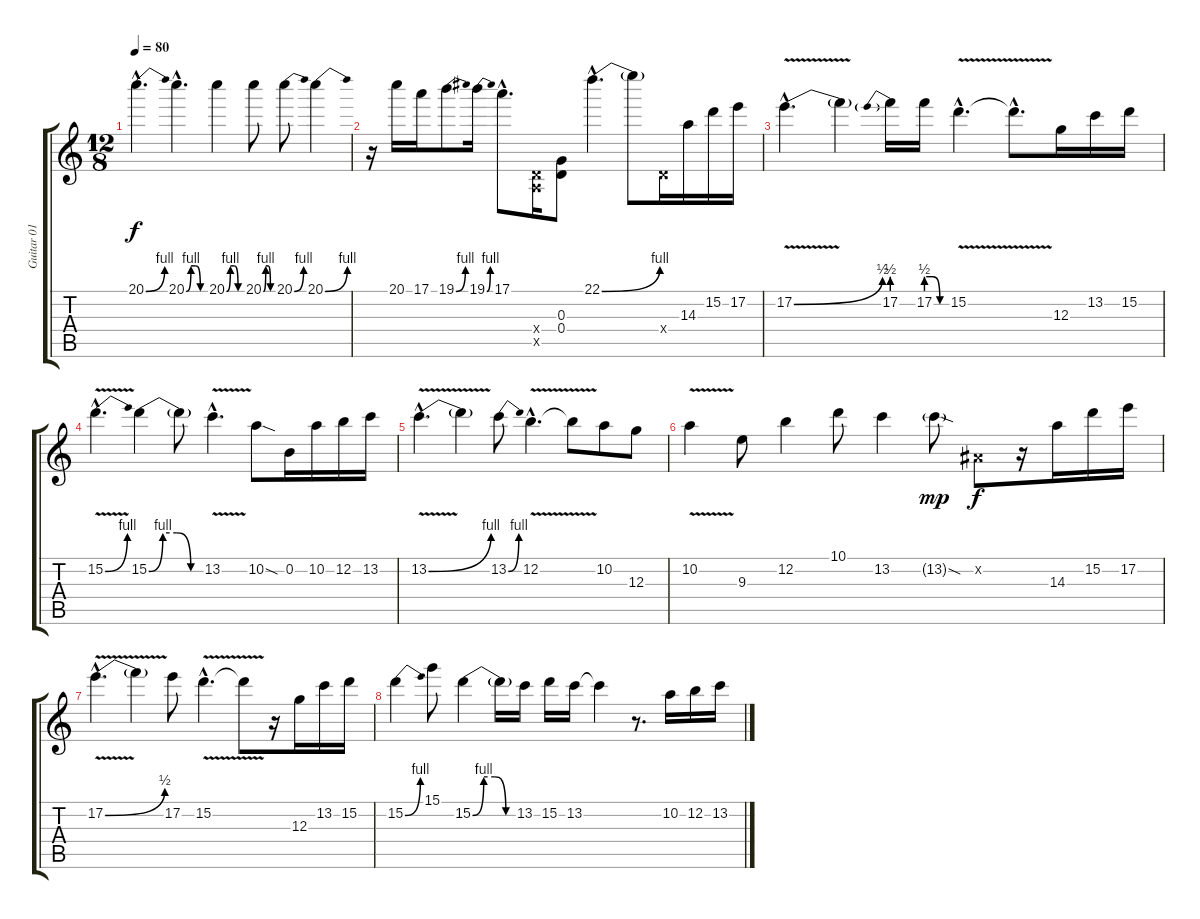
\track ("Guitar 01 - Solo" "Guitar 01 ") {instrument overdrivenguitar}
\staff {score tabs}
\tuning (E4 B3 G3 D3 A2 E2) {hide}
\ts (12 8)
\tempo 80
\clef g2
\ks c
20.1{be (bend 0 0 60 4) hac}.4{d dy f} 20.1{be (custom 0 0 15 4 30 4 45 0 60 0) hac}.4{d} 20.1{be (custom 0 0 15 4 30 4 45 0 60 0)}.4 20.1{be (custom 0 0 15 4 30 4 45 0 60 0)}.8 20.1{be (bend 0 0 60 4)}.8 20.1{be (bend 0 0 60 4)}.4 |
r.16 20.1.16 17.1.16 19.1{be (bend 0 0 60 4)}.8 19.1{be (bend 0 0 60 4)}.16 17.1{hac}.8{d} (0.4{x} 0.5{x}).16 (0.3 0.4).8 22.1{be (bend 0 0 60 4) hac}.4{d} 22.1{t}.8 0.4{x}.16 14.3.16 15.2.16 17.2.16 |
17.2{be (bend 0 0 60 2) v hac}.4{d} 17.2{t}.4 17.2{be (prebend 0 2 60 2)}.16 17.2{be (custom 0 2 20 2 40 0 60 0)}.16 15.2{v hac}.4{d} 15.2{hac t}.8{d} 12.3.16 13.2.16 15.2.16 |
15.2{be (bend 0 0 60 4) v hac}.4{d} 15.2{be (custom 0 0 15 4 30 4 45 0 60 0)}.4 15.2{t}.8 13.2{v hac}.4{d} 10.2{sod}.8 0.2.16 10.2.16 12.2.16 13.2.16 |
13.2{be (bend 0 0 60 4) v hac}.4{d} 13.2{t}.4 13.2{be (bend 0 0 60 4)}.8 12.2{v hac}.4{d} 12.2{t}.8 10.2.8 12.3.8 |
10.2{v}.4 9.3.8 12.2.4 10.1.8 13.2.4 13.2{sod g}.8{dy mp} -1.2{x}.8{dy f} r.16 14.3.16 15.2.16 17.2.16 |
17.2{be (bend 0 0 60 2) v hac}.4{d} 17.2{t}.4 17.2.8 15.2{v hac}.4{d} 15.2{t}.8 r.16 12.3.16 13.2.16 15.2.16 |
15.2{be (bend 0 0 60 4)}.4 15.1.8 15.2{be (custom 0 0 15 4 30 4 45 0 60 0)}.4 15.2{t}.16 13.2.16 15.2.16 13.2.16 13.2{t}.4 r.8{d} 10.2.16 12.2.16 13.2.16
